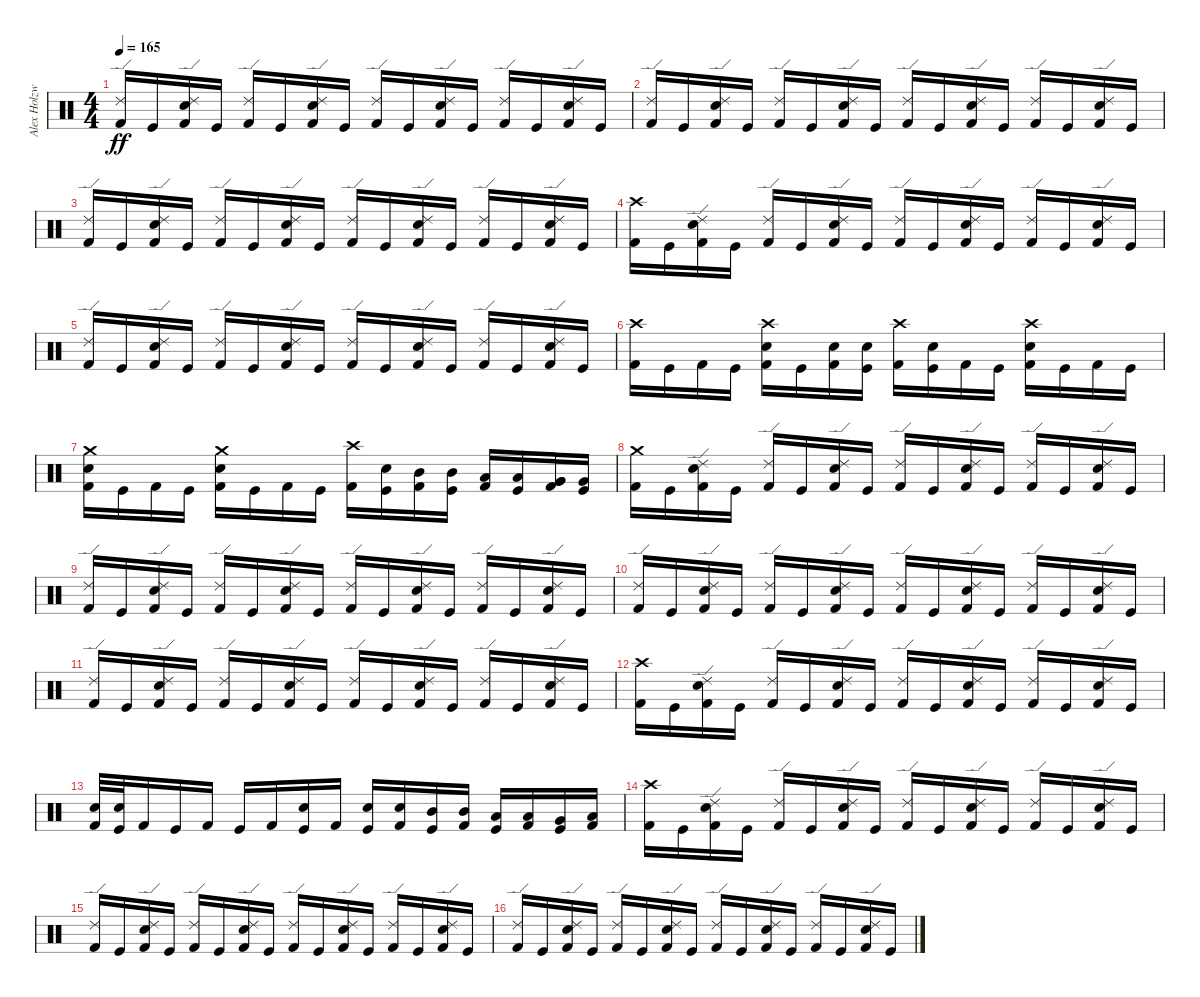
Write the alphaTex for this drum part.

\track ("Alex Holzwarth" "Alex Holzw") {instrument percussion}
\staff {score}
\articulation defaults
\ts (4 4)
\tempo 165
\clef neutral
\ks c
("Ride (edge) 2" "Kick (hit) 2").16{dy ff} "Kick (hit)".16 ("Ride (edge) 2" "Electric Snare (hit)" "Kick (hit) 2").16 "Kick (hit)".16 ("Ride (edge) 2" "Kick (hit) 2").16 "Kick (hit)".16 ("Ride (edge) 2" "Electric Snare (hit)" "Kick (hit) 2").16 "Kick (hit)".16 ("Ride (edge) 2" "Kick (hit) 2").16 "Kick (hit)".16 ("Ride (edge) 2" "Electric Snare (hit)" "Kick (hit) 2").16 "Kick (hit)".16 ("Ride (edge) 2" "Kick (hit) 2").16 "Kick (hit)".16 ("Ride (edge) 2" "Electric Snare (hit)" "Kick (hit) 2").16 "Kick (hit)".16 |
("Ride (edge) 2" "Kick (hit) 2").16 "Kick (hit)".16 ("Ride (edge) 2" "Electric Snare (hit)" "Kick (hit) 2").16 "Kick (hit)".16 ("Ride (edge) 2" "Kick (hit) 2").16 "Kick (hit)".16 ("Ride (edge) 2" "Electric Snare (hit)" "Kick (hit) 2").16 "Kick (hit)".16 ("Ride (edge) 2" "Kick (hit) 2").16 "Kick (hit)".16 ("Ride (edge) 2" "Electric Snare (hit)" "Kick (hit) 2").16 "Kick (hit)".16 ("Ride (edge) 2" "Kick (hit) 2").16 "Kick (hit)".16 ("Ride (edge) 2" "Electric Snare (hit)" "Kick (hit) 2").16 "Kick (hit)".16 |
("Ride (edge) 2" "Kick (hit) 2").16 "Kick (hit)".16 ("Ride (edge) 2" "Electric Snare (hit)" "Kick (hit) 2").16 "Kick (hit)".16 ("Ride (edge) 2" "Kick (hit) 2").16 "Kick (hit)".16 ("Ride (edge) 2" "Electric Snare (hit)" "Kick (hit) 2").16 "Kick (hit)".16 ("Ride (edge) 2" "Kick (hit) 2").16 "Kick (hit)".16 ("Ride (edge) 2" "Electric Snare (hit)" "Kick (hit) 2").16 "Kick (hit)".16 ("Ride (edge) 2" "Kick (hit) 2").16 "Kick (hit)".16 ("Ride (edge) 2" "Electric Snare (hit)" "Kick (hit) 2").16 "Kick (hit)".16 |
("Crash high (hit)" "Kick (hit) 2").16 "Kick (hit)".16 ("Ride (edge) 2" "Electric Snare (hit)" "Kick (hit) 2").16 "Kick (hit)".16 ("Ride (edge) 2" "Kick (hit) 2").16 "Kick (hit)".16 ("Ride (edge) 2" "Electric Snare (hit)" "Kick (hit) 2").16 "Kick (hit)".16 ("Ride (edge) 2" "Kick (hit) 2").16 "Kick (hit)".16 ("Ride (edge) 2" "Electric Snare (hit)" "Kick (hit) 2").16 "Kick (hit)".16 ("Ride (edge) 2" "Kick (hit) 2").16 "Kick (hit)".16 ("Ride (edge) 2" "Electric Snare (hit)" "Kick (hit) 2").16 "Kick (hit)".16 |
("Ride (edge) 2" "Kick (hit) 2").16 "Kick (hit)".16 ("Ride (edge) 2" "Electric Snare (hit)" "Kick (hit) 2").16 "Kick (hit)".16 ("Ride (edge) 2" "Kick (hit) 2").16 "Kick (hit)".16 ("Ride (edge) 2" "Electric Snare (hit)" "Kick (hit) 2").16 "Kick (hit)".16 ("Ride (edge) 2" "Kick (hit) 2").16 "Kick (hit)".16 ("Ride (edge) 2" "Electric Snare (hit)" "Kick (hit) 2").16 "Kick (hit)".16 ("Ride (edge) 2" "Kick (hit) 2").16 "Kick (hit)".16 ("Ride (edge) 2" "Electric Snare (hit)" "Kick (hit) 2").16 "Kick (hit)".16 |
("Crash high (hit)" "Kick (hit) 2").16 "Kick (hit)".16 "Kick (hit) 2".16 "Kick (hit)".16 ("Crash high (hit)" "Electric Snare (hit)" "Kick (hit) 2").16 "Kick (hit)".16 ("Electric Snare (hit)" "Kick (hit) 2").16 ("Electric Snare (hit)" "Kick (hit)").16 ("Crash high (hit)" "Kick (hit) 2").16 ("Electric Snare (hit)" "Kick (hit)").16 "Kick (hit) 2".16 "Kick (hit)".16 ("Crash high (hit)" "Electric Snare (hit)" "Kick (hit) 2").16 "Kick (hit)".16 "Kick (hit) 2".16 "Kick (hit)".16 |
("Crash medium (hit)" "Electric Snare (hit)" "Kick (hit) 2").16 "Kick (hit)".16 "Kick (hit) 2".16 "Kick (hit)".16 ("Crash medium (hit)" "Electric Snare (hit)" "Kick (hit) 2").16 "Kick (hit)".16 "Kick (hit) 2".16 "Kick (hit)".16 ("Crash high (hit)" "Kick (hit) 2").16 ("Electric Snare (hit)" "Kick (hit)").16 ("Mid Tom (hit)" "Kick (hit) 2").16 ("Mid Tom (hit)" "Kick (hit)").16 ("Low Tom (hit)" "Kick (hit) 2").16 ("Low Tom (hit)" "Kick (hit)").16 ("Very Low Tom (hit)" "Very Low Tom (hit)" "Kick (hit) 2").16 ("Very Low Tom (hit)" "Kick (hit)").16 |
("Crash medium (hit)" "Kick (hit) 2").16 "Kick (hit)".16 ("Ride (edge) 2" "Electric Snare (hit)" "Kick (hit) 2").16 "Kick (hit)".16 ("Ride (edge) 2" "Kick (hit) 2").16 "Kick (hit)".16 ("Ride (edge) 2" "Electric Snare (hit)" "Kick (hit) 2").16 "Kick (hit)".16 ("Ride (edge) 2" "Kick (hit) 2").16 "Kick (hit)".16 ("Ride (edge) 2" "Electric Snare (hit)" "Kick (hit) 2").16 "Kick (hit)".16 ("Ride (edge) 2" "Kick (hit) 2").16 "Kick (hit)".16 ("Ride (edge) 2" "Electric Snare (hit)" "Kick (hit) 2").16 "Kick (hit)".16 |
("Ride (edge) 2" "Kick (hit) 2").16 "Kick (hit)".16 ("Ride (edge) 2" "Electric Snare (hit)" "Kick (hit) 2").16 "Kick (hit)".16 ("Ride (edge) 2" "Kick (hit) 2").16 "Kick (hit)".16 ("Ride (edge) 2" "Electric Snare (hit)" "Kick (hit) 2").16 "Kick (hit)".16 ("Ride (edge) 2" "Kick (hit) 2").16 "Kick (hit)".16 ("Ride (edge) 2" "Electric Snare (hit)" "Kick (hit) 2").16 "Kick (hit)".16 ("Ride (edge) 2" "Kick (hit) 2").16 "Kick (hit)".16 ("Ride (edge) 2" "Electric Snare (hit)" "Kick (hit) 2").16 "Kick (hit)".16 |
("Ride (edge) 2" "Kick (hit) 2").16 "Kick (hit)".16 ("Ride (edge) 2" "Electric Snare (hit)" "Kick (hit) 2").16 "Kick (hit)".16 ("Ride (edge) 2" "Kick (hit) 2").16 "Kick (hit)".16 ("Ride (edge) 2" "Electric Snare (hit)" "Kick (hit) 2").16 "Kick (hit)".16 ("Ride (edge) 2" "Kick (hit) 2").16 "Kick (hit)".16 ("Ride (edge) 2" "Electric Snare (hit)" "Kick (hit) 2").16 "Kick (hit)".16 ("Ride (edge) 2" "Kick (hit) 2").16 "Kick (hit)".16 ("Ride (edge) 2" "Electric Snare (hit)" "Kick (hit) 2").16 "Kick (hit)".16 |
("Ride (edge) 2" "Kick (hit) 2").16 "Kick (hit)".16 ("Ride (edge) 2" "Electric Snare (hit)" "Kick (hit) 2").16 "Kick (hit)".16 ("Ride (edge) 2" "Kick (hit) 2").16 "Kick (hit)".16 ("Ride (edge) 2" "Electric Snare (hit)" "Kick (hit) 2").16 "Kick (hit)".16 ("Ride (edge) 2" "Kick (hit) 2").16 "Kick (hit)".16 ("Ride (edge) 2" "Electric Snare (hit)" "Kick (hit) 2").16 "Kick (hit)".16 ("Ride (edge) 2" "Kick (hit) 2").16 "Kick (hit)".16 ("Ride (edge) 2" "Electric Snare (hit)" "Kick (hit) 2").16 "Kick (hit)".16 |
("Crash high (hit)" "Kick (hit) 2").16 "Kick (hit)".16 ("Ride (edge) 2" "Electric Snare (hit)" "Kick (hit) 2").16 "Kick (hit)".16 ("Ride (edge) 2" "Kick (hit) 2").16 "Kick (hit)".16 ("Ride (edge) 2" "Electric Snare (hit)" "Kick (hit) 2").16 "Kick (hit)".16 ("Ride (edge) 2" "Kick (hit) 2").16 "Kick (hit)".16 ("Ride (edge) 2" "Electric Snare (hit)" "Kick (hit) 2").16 "Kick (hit)".16 ("Ride (edge) 2" "Kick (hit) 2").16 "Kick (hit)".16 ("Ride (edge) 2" "Electric Snare (hit)" "Kick (hit) 2").16 "Kick (hit)".16 |
("Electric Snare (hit)" "Kick (hit) 2").32 ("Electric Snare (hit)" "Kick (hit)").32 "Kick (hit) 2".16 "Kick (hit)".16 "Kick (hit) 2".16 "Kick (hit)".16 "Kick (hit) 2".16 ("Electric Snare (hit)" "Kick (hit)").16 "Kick (hit) 2".16 ("Electric Snare (hit)" "Kick (hit)").16 ("Electric Snare (hit)" "Kick (hit) 2").16 ("Mid Tom (hit)" "Kick (hit)").16 ("Mid Tom (hit)" "Kick (hit) 2").16 ("Low Tom (hit)" "Kick (hit)").16 ("Low Tom (hit)" "Kick (hit) 2").16 ("Very Low Tom (hit)" "Kick (hit)").16 ("Low Floor Tom (hit)" "Kick (hit) 2").16 |
("Crash high (hit)" "Kick (hit) 2").16 "Kick (hit)".16 ("Ride (edge) 2" "Electric Snare (hit)" "Kick (hit) 2").16 "Kick (hit)".16 ("Ride (edge) 2" "Kick (hit) 2").16 "Kick (hit)".16 ("Ride (edge) 2" "Electric Snare (hit)" "Kick (hit) 2").16 "Kick (hit)".16 ("Ride (edge) 2" "Kick (hit) 2").16 "Kick (hit)".16 ("Ride (edge) 2" "Electric Snare (hit)" "Kick (hit) 2").16 "Kick (hit)".16 ("Ride (edge) 2" "Kick (hit) 2").16 "Kick (hit)".16 ("Ride (edge) 2" "Electric Snare (hit)" "Kick (hit) 2").16 "Kick (hit)".16 |
("Ride (edge) 2" "Kick (hit) 2").16 "Kick (hit)".16 ("Ride (edge) 2" "Electric Snare (hit)" "Kick (hit) 2").16 "Kick (hit)".16 ("Ride (edge) 2" "Kick (hit) 2").16 "Kick (hit)".16 ("Ride (edge) 2" "Electric Snare (hit)" "Kick (hit) 2").16 "Kick (hit)".16 ("Ride (edge) 2" "Kick (hit) 2").16 "Kick (hit)".16 ("Ride (edge) 2" "Electric Snare (hit)" "Kick (hit) 2").16 "Kick (hit)".16 ("Ride (edge) 2" "Kick (hit) 2").16 "Kick (hit)".16 ("Ride (edge) 2" "Electric Snare (hit)" "Kick (hit) 2").16 "Kick (hit)".16 |
("Ride (edge) 2" "Kick (hit) 2").16 "Kick (hit)".16 ("Ride (edge) 2" "Electric Snare (hit)" "Kick (hit) 2").16 "Kick (hit)".16 ("Ride (edge) 2" "Kick (hit) 2").16 "Kick (hit)".16 ("Ride (edge) 2" "Electric Snare (hit)" "Kick (hit) 2").16 "Kick (hit)".16 ("Ride (edge) 2" "Kick (hit) 2").16 "Kick (hit)".16 ("Ride (edge) 2" "Electric Snare (hit)" "Kick (hit) 2").16 "Kick (hit)".16 ("Ride (edge) 2" "Kick (hit) 2").16 "Kick (hit)".16 ("Ride (edge) 2" "Electric Snare (hit)" "Kick (hit) 2").16 "Kick (hit)".16
